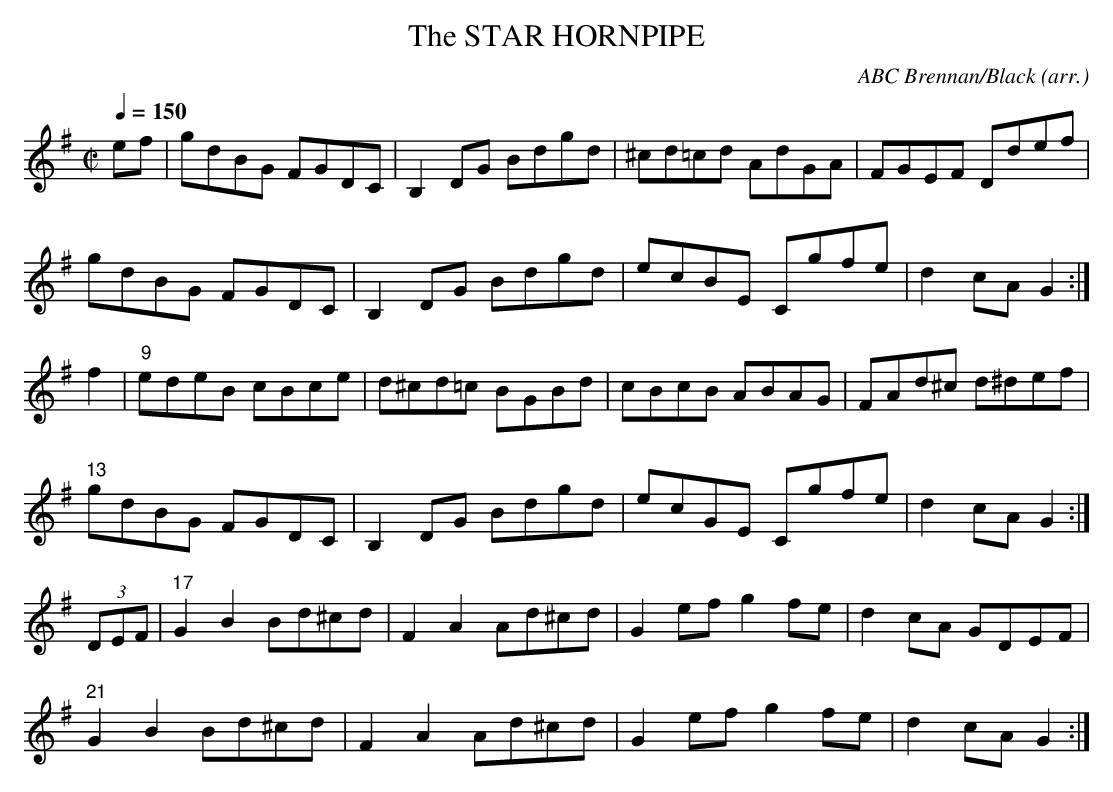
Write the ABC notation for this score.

X:1
T:STAR HORNPIPE, The
C:ABC Brennan/Black (arr.)
Q:1/4=150
M:C|
L:1/8
K:G
ef|gdBG FGDC|B,2DG Bdgd|^cd=cd AdGA|FGEF Ddef|
gdBG FGDC|B,2DG Bdgd|ecBE Cgfe|d2cA G2:|
f2|"9"edeB cBce|d^cd=c BGBd|cBcB ABAG|FAd^c d^def|
"13"gdBG FGDC|B,2DG Bdgd|ecGE Cgfe|d2cA G2:|
(3DEF|"17"G2B2 Bd^cd|F2A2 Ad^cd|G2ef g2fe|d2cA GDEF|
"21"G2B2 Bd^cd|F2A2 Ad^cd|G2ef g2fe|d2cA G2:|
